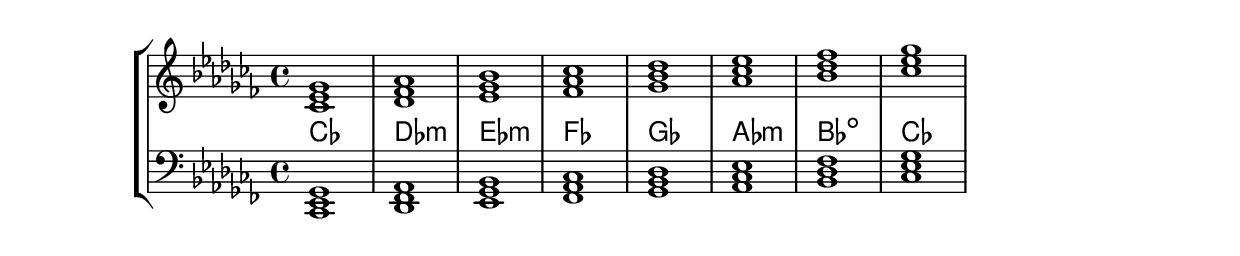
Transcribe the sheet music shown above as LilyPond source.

% Description: Chord tool for the key of C-Flat Major
% Author: Talos Thoren
% Date: January 23, 2013

\version "2.16.1"

% Defining variables
% The Key of C-Flat Major has seven flats:
% B-Flat, E-Flat, A-Flat, D-Flat, G-Flat, C-Flat, F-Flat (All notes are flat)
c_flat_maj_triads = { \key ces \major <ces ees ges>1 <des fes aes> <ees ges bes> <fes aes ces> <ges bes des> <aes ces ees> <bes des fes> <ces ees ges> }
c_flat_maj_triadNames = \new ChordNames { \c_flat_maj_triads }
chordTool = \new StaffGroup
{
  <<
  \new Staff
  {
    \relative c'
    << 
      \c_flat_maj_triads 
      \c_flat_maj_triadNames 
    >>
  }
  \new Staff \relative c,
  {
    \clef bass
    <<
      \c_flat_maj_triads
    >>
  }
  >>
}

\score
{
  \chordTool
}

